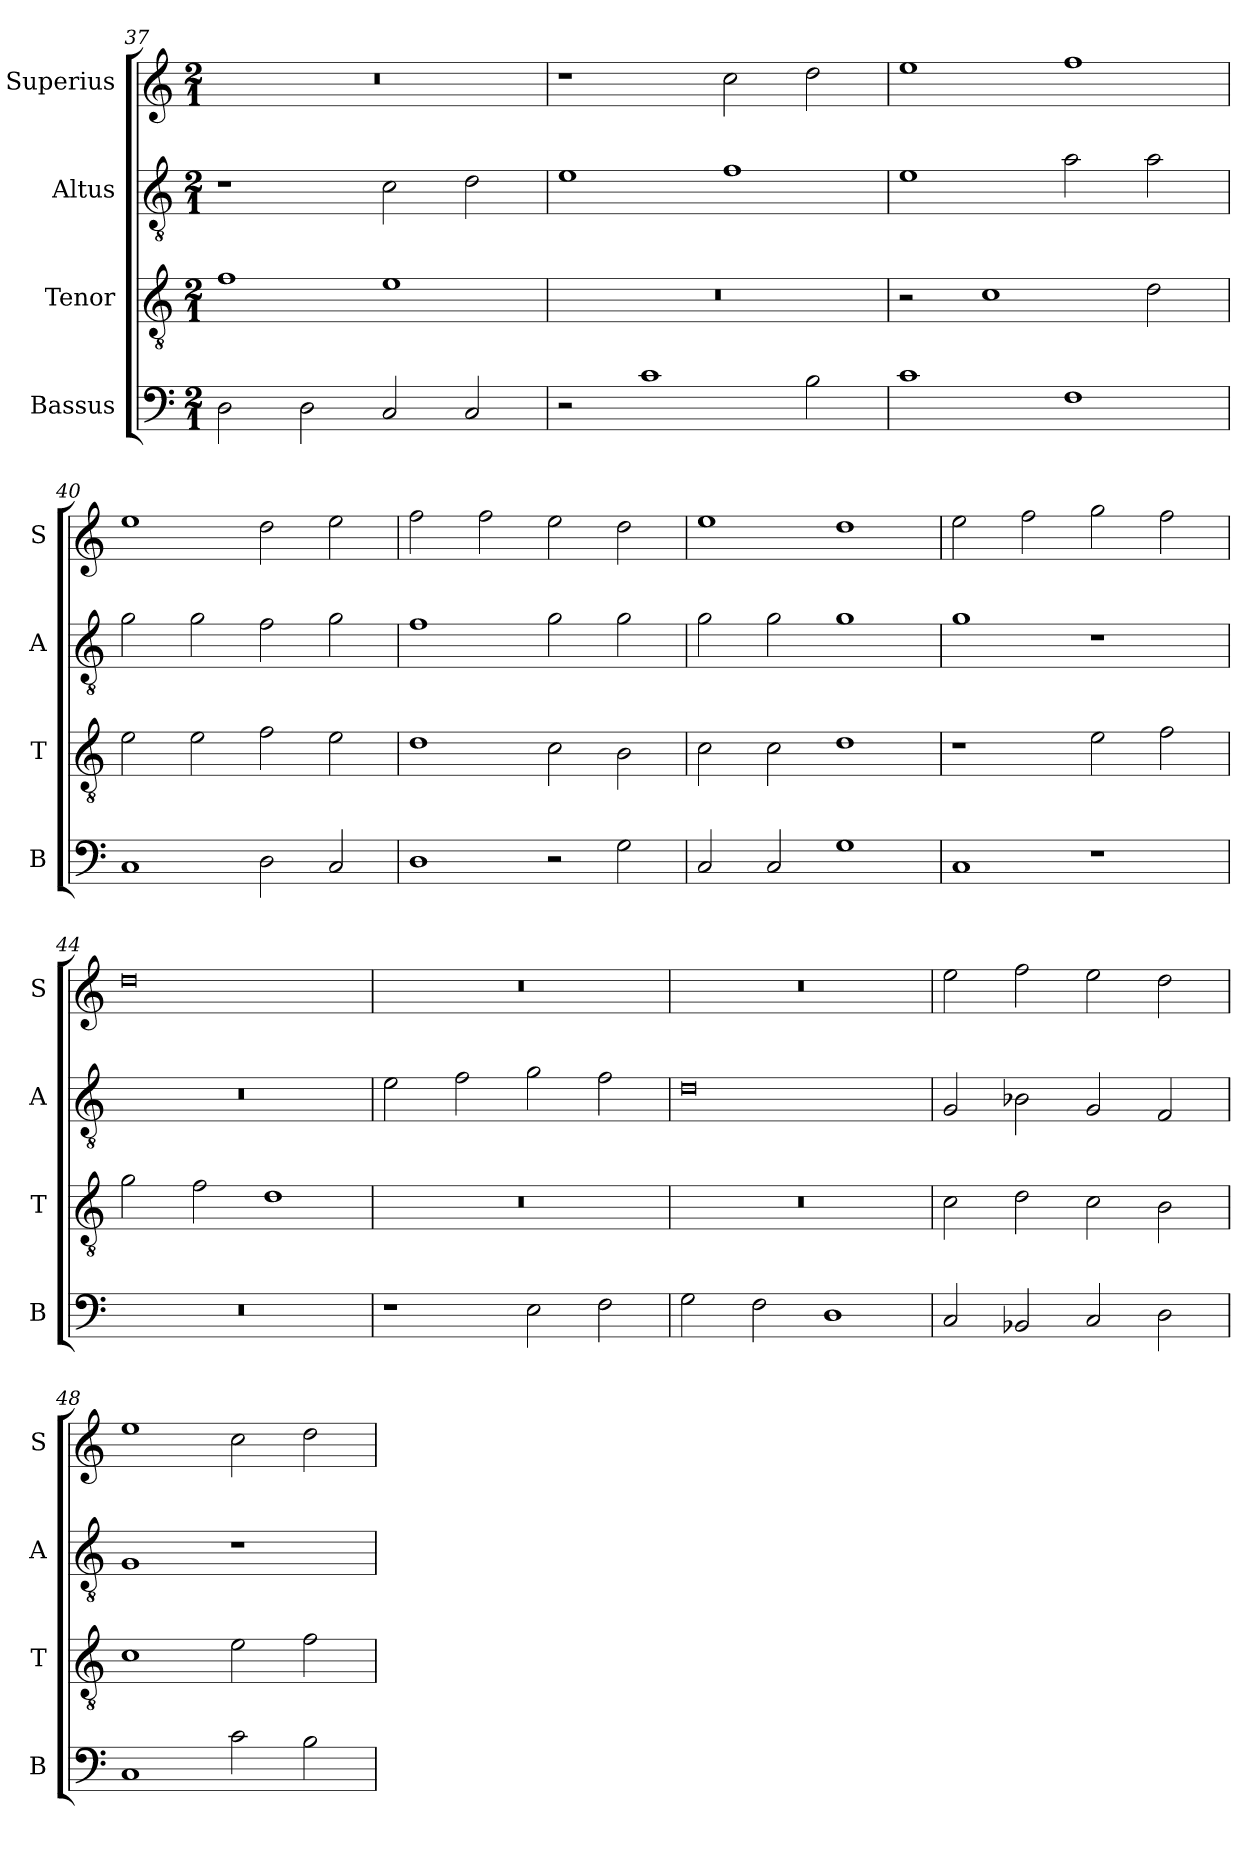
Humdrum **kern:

**kern	**kern	**kern	**kern
*part4	*part3	*part2	*part1
*staff4	*staff3	*staff2	*staff1
*I"Bassus	*I"Tenor	*I"Altus	*I"Superius
*I'B	*I'T	*I'A	*I'S
*clefF4	*clefGv2	*clefGv2	*clefG2
*k[]	*k[]	*k[]	*k[]
*M2/1	*M2/1	*M2/1	*M2/1
=37	=37	=37	=37
2D	1f	1r	0r
2D	.	.	.
2C	1e	2c	.
2C	.	2d	.
=38	=38	=38	=38
2r	0r	1e	1r
1c	.	.	.
.	.	1f	2cc
2B	.	.	2dd
=39	=39	=39	=39
1c	2r	1e	1ee
.	1c	.	.
1F	.	2a	1ff
.	2d	2a	.
=40	=40	=40	=40
1C	2e	2g	1ee
.	2e	2g	.
2D	2f	2f	2dd
2C	2e	2g	2ee
=41	=41	=41	=41
1D	1d	1f	2ff
.	.	.	2ff
2r	2c	2g	2ee
2G	2B	2g	2dd
=42	=42	=42	=42
2C	2c	2g	1ee
2C	2c	2g	.
1G	1d	1g	1dd
=43	=43	=43	=43
1C	1r	1g	2ee
.	.	.	2ff
1r	2e	1r	2gg
.	2f	.	2ff
=44	=44	=44	=44
0r	2g	0r	0dd
.	2f	.	.
.	1d	.	.
=45	=45	=45	=45
1r	0r	2e	0r
.	.	2f	.
2E	.	2g	.
2F	.	2f	.
=46	=46	=46	=46
2G	0r	0d	0r
2F	.	.	.
1D	.	.	.
=47	=47	=47	=47
2C	2c	2G	2ee
2BB-X	2d	2B-X	2ff
2C	2c	2G	2ee
2D	2B	2F	2dd
=48	=48	=48	=48
1C	1c	1G	1ee
2c	2e	1r	2cc
2B	2f	.	2dd
=	=	=	=
*-	*-	*-	*-
